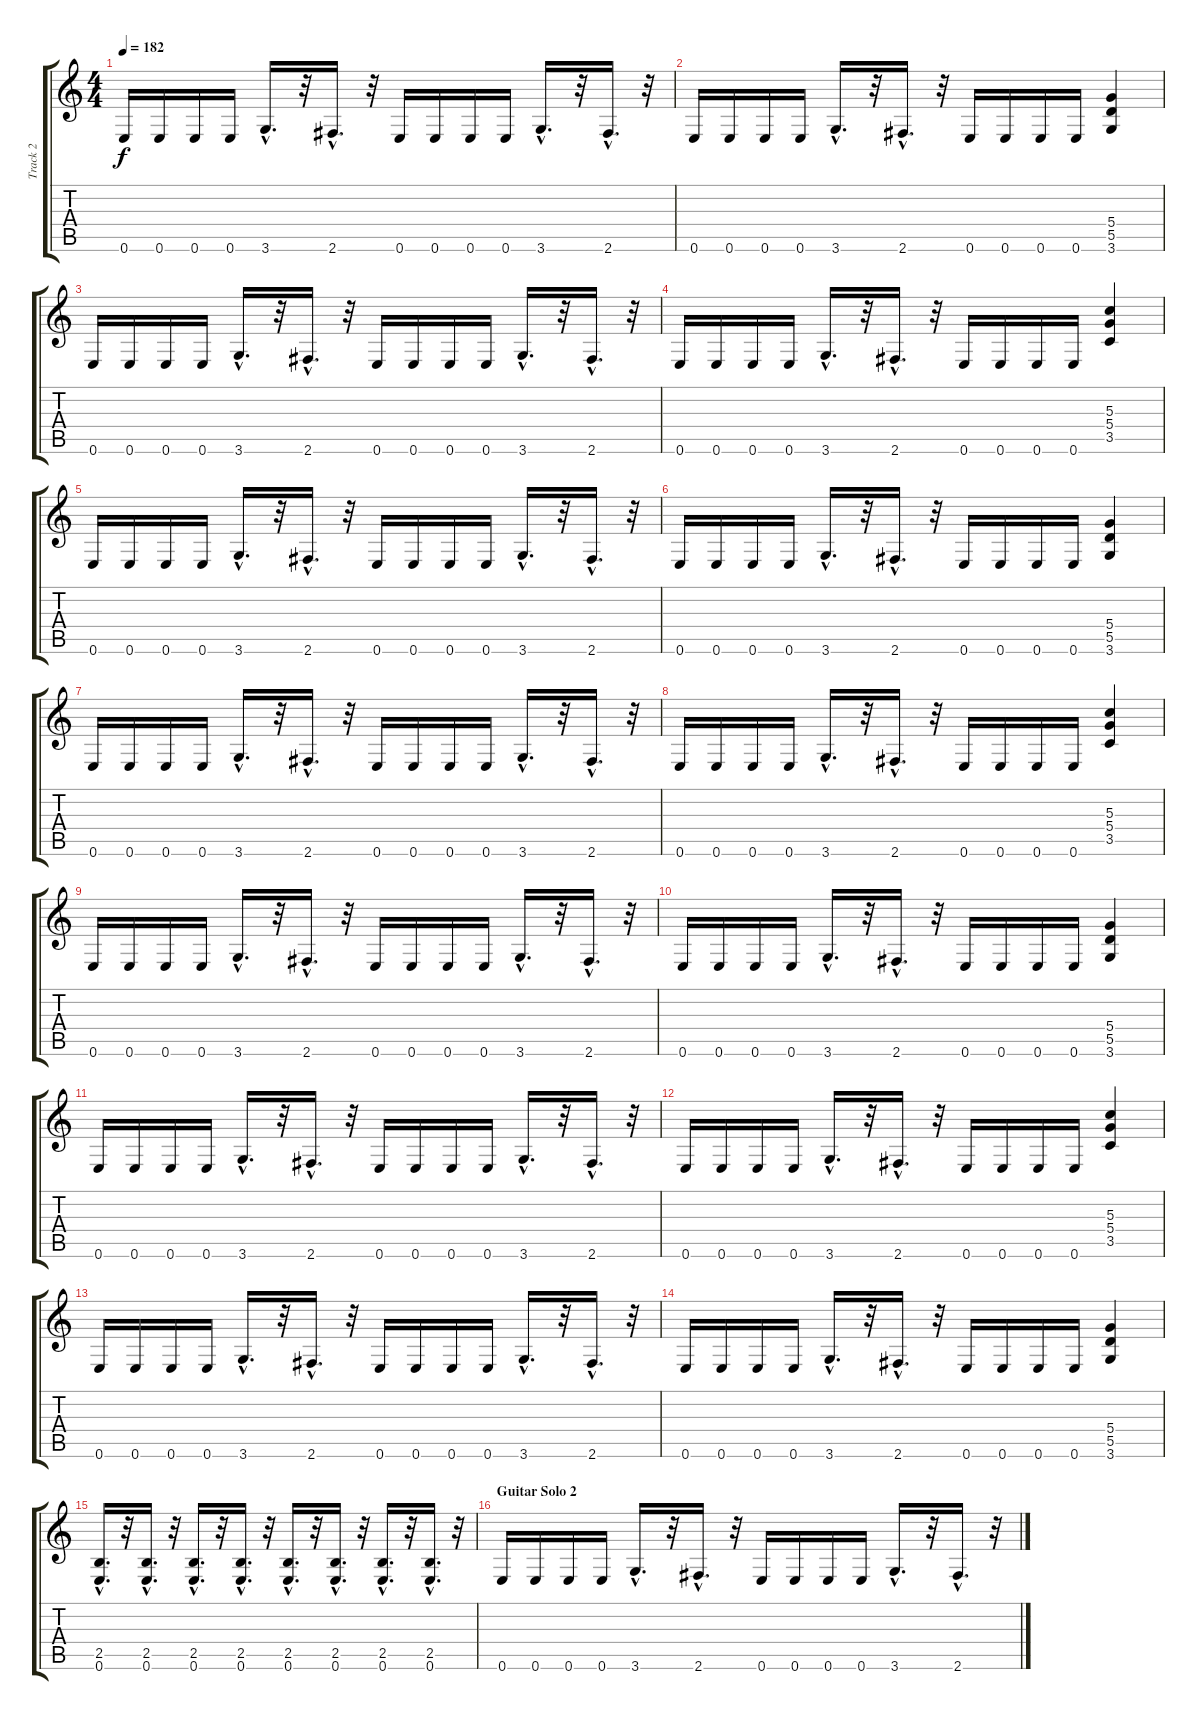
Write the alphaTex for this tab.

\track ("Track 2" "Track 2") {instrument distortionguitar}
\staff {score tabs}
\tuning (E4 B3 G3 D3 A2 E2) {hide}
\ts (4 4)
\tempo 182
\clef g2
\ks c
0.6.16{dy f} 0.6.16 0.6.16 0.6.16 3.6{hac}.16{d} r.32 2.6{hac}.16{d} r.32 0.6.16 0.6.16 0.6.16 0.6.16 3.6{hac}.16{d} r.32 2.6{hac}.16{d} r.32 |
0.6.16 0.6.16 0.6.16 0.6.16 3.6{hac}.16{d} r.32 2.6{hac}.16{d} r.32 0.6.16 0.6.16 0.6.16 0.6.16 (5.4 5.5 3.6).4 |
0.6.16 0.6.16 0.6.16 0.6.16 3.6{hac}.16{d} r.32 2.6{hac}.16{d} r.32 0.6.16 0.6.16 0.6.16 0.6.16 3.6{hac}.16{d} r.32 2.6{hac}.16{d} r.32 |
0.6.16 0.6.16 0.6.16 0.6.16 3.6{hac}.16{d} r.32 2.6{hac}.16{d} r.32 0.6.16 0.6.16 0.6.16 0.6.16 (5.3 5.4 3.5).4 |
0.6.16 0.6.16 0.6.16 0.6.16 3.6{hac}.16{d} r.32 2.6{hac}.16{d} r.32 0.6.16 0.6.16 0.6.16 0.6.16 3.6{hac}.16{d} r.32 2.6{hac}.16{d} r.32 |
0.6.16 0.6.16 0.6.16 0.6.16 3.6{hac}.16{d} r.32 2.6{hac}.16{d} r.32 0.6.16 0.6.16 0.6.16 0.6.16 (5.4 5.5 3.6).4 |
0.6.16 0.6.16 0.6.16 0.6.16 3.6{hac}.16{d} r.32 2.6{hac}.16{d} r.32 0.6.16 0.6.16 0.6.16 0.6.16 3.6{hac}.16{d} r.32 2.6{hac}.16{d} r.32 |
0.6.16 0.6.16 0.6.16 0.6.16 3.6{hac}.16{d} r.32 2.6{hac}.16{d} r.32 0.6.16 0.6.16 0.6.16 0.6.16 (5.3 5.4 3.5).4 |
0.6.16 0.6.16 0.6.16 0.6.16 3.6{hac}.16{d} r.32 2.6{hac}.16{d} r.32 0.6.16 0.6.16 0.6.16 0.6.16 3.6{hac}.16{d} r.32 2.6{hac}.16{d} r.32 |
0.6.16 0.6.16 0.6.16 0.6.16 3.6{hac}.16{d} r.32 2.6{hac}.16{d} r.32 0.6.16 0.6.16 0.6.16 0.6.16 (5.4 5.5 3.6).4 |
0.6.16 0.6.16 0.6.16 0.6.16 3.6{hac}.16{d} r.32 2.6{hac}.16{d} r.32 0.6.16 0.6.16 0.6.16 0.6.16 3.6{hac}.16{d} r.32 2.6{hac}.16{d} r.32 |
0.6.16 0.6.16 0.6.16 0.6.16 3.6{hac}.16{d} r.32 2.6{hac}.16{d} r.32 0.6.16 0.6.16 0.6.16 0.6.16 (5.3 5.4 3.5).4 |
0.6.16 0.6.16 0.6.16 0.6.16 3.6{hac}.16{d} r.32 2.6{hac}.16{d} r.32 0.6.16 0.6.16 0.6.16 0.6.16 3.6{hac}.16{d} r.32 2.6{hac}.16{d} r.32 |
0.6.16 0.6.16 0.6.16 0.6.16 3.6{hac}.16{d} r.32 2.6{hac}.16{d} r.32 0.6.16 0.6.16 0.6.16 0.6.16 (5.4 5.5 3.6).4 |
(2.5{hac} 0.6{hac}).16{d} r.32 (2.5{hac} 0.6{hac}).16{d} r.32 (2.5{hac} 0.6{hac}).16{d} r.32 (2.5{hac} 0.6{hac}).16{d} r.32 (2.5{hac} 0.6{hac}).16{d} r.32 (2.5{hac} 0.6{hac}).16{d} r.32 (2.5{hac} 0.6{hac}).16{d} r.32 (2.5{hac} 0.6{hac}).16{d} r.32 |
\section ("" "Guitar Solo 2")
0.6.16 0.6.16 0.6.16 0.6.16 3.6{hac}.16{d} r.32 2.6{hac}.16{d} r.32 0.6.16 0.6.16 0.6.16 0.6.16 3.6{hac}.16{d} r.32 2.6{hac}.16{d} r.32
